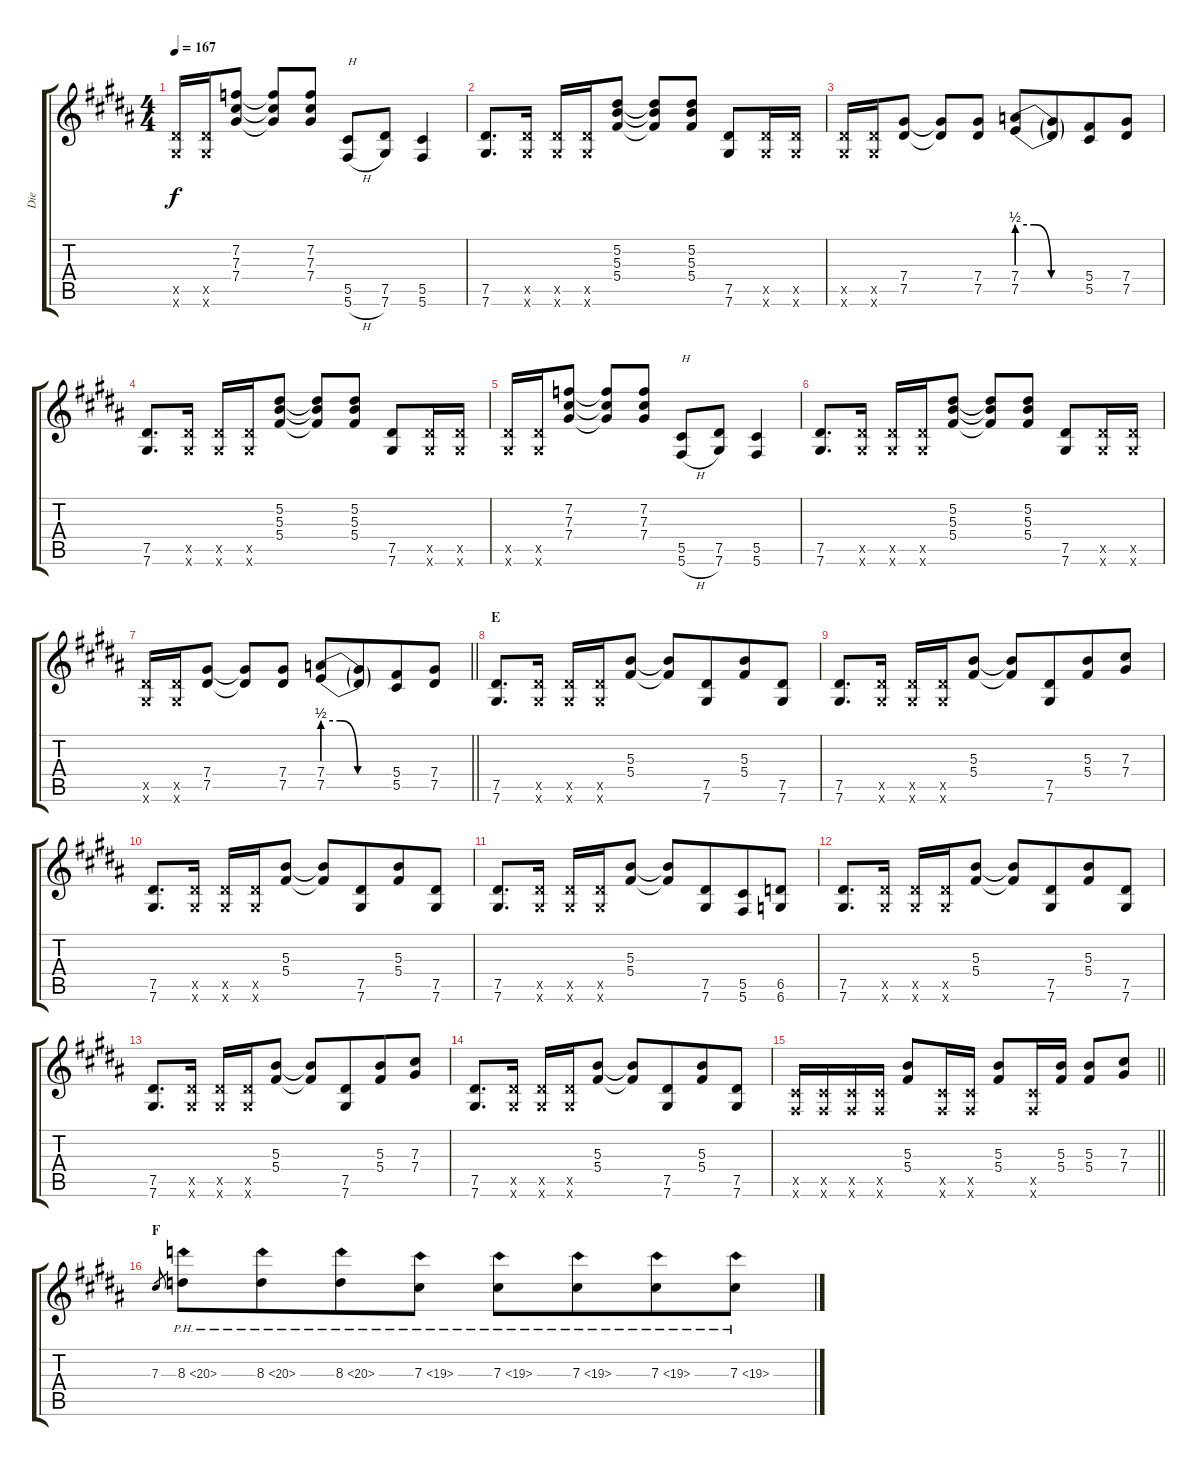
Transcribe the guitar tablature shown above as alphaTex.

\track ("Die" "Die") {instrument distortionguitar}
\staff {score tabs}
\tuning (Eb4 Bb3 Gb3 Db3 Ab2 Db2) {hide}
\ts (4 4)
\tempo 167
\clef g2
\ks g#minor
(7.5{x} 7.6{x}).16{dy f} (7.5{x} 7.6{x}).16 (7.2 7.3 7.4).8 (7.2{t} 7.3{t} 7.4{t}).8{beam Up} (7.2 7.3 7.4).8{beam Up} (5.5 5.6{h}).8{txt "H"} (7.5 7.6).8 (5.5 5.6).4 |
(7.5 7.6).8{d} (7.5{x} 7.6{x}).16 (7.5{x} 7.6{x}).16 (7.5{x} 7.6{x}).16 (5.2 5.3 5.4).8 (5.2{t} 5.3{t} 5.4{t}).8{beam Up} (5.2 5.3 5.4).8{beam Up} (7.5 7.6).8 (7.5{x} 7.6{x}).16 (7.5{x} 7.6{x}).16 |
(7.5{x} 7.6{x}).16 (7.5{x} 7.6{x}).16 (7.4 7.5).8 (7.4{t} 7.5{t}).8{beam Up} (7.4 7.5).8{beam Up} (7.4{be (custom 0 2 15 2 30 0 60 0)} 7.5{be (custom 0 2 15 2 30 0 60 0)}).8 (7.4{t} 7.5{t}).8{beam merge} (5.4 5.5).8 (7.4 7.5).8 |
(7.5 7.6).8{d} (7.5{x} 7.6{x}).16 (7.5{x} 7.6{x}).16 (7.5{x} 7.6{x}).16 (5.2 5.3 5.4).8 (5.2{t} 5.3{t} 5.4{t}).8{beam Up} (5.2 5.3 5.4).8{beam Up} (7.5 7.6).8 (7.5{x} 7.6{x}).16 (7.5{x} 7.6{x}).16 |
(7.5{x} 7.6{x}).16 (7.5{x} 7.6{x}).16 (7.2 7.3 7.4).8 (7.2{t} 7.3{t} 7.4{t}).8{beam Up} (7.2 7.3 7.4).8{beam Up} (5.5 5.6{h}).8{txt "H"} (7.5 7.6).8 (5.5 5.6).4 |
(7.5 7.6).8{d} (7.5{x} 7.6{x}).16 (7.5{x} 7.6{x}).16 (7.5{x} 7.6{x}).16 (5.2 5.3 5.4).8 (5.2{t} 5.3{t} 5.4{t}).8{beam Up} (5.2 5.3 5.4).8{beam Up} (7.5 7.6).8 (7.5{x} 7.6{x}).16 (7.5{x} 7.6{x}).16 |
\barLineRight lightlight
(7.5{x} 7.6{x}).16 (7.5{x} 7.6{x}).16 (7.4 7.5).8 (7.4{t} 7.5{t}).8{beam Up} (7.4 7.5).8{beam Up} (7.4{be (custom 0 2 15 2 30 0 60 0)} 7.5{be (custom 0 2 15 2 30 0 60 0)}).8 (7.4{t} 7.5{t}).8{beam merge} (5.4 5.5).8 (7.4 7.5).8 |
\section ("" "E")
(7.5 7.6).8{d} (7.5{x} 7.6{x}).16 (7.5{x} 7.6{x}).16 (7.5{x} 7.6{x}).16 (5.3 5.4).8 (5.3{t} 5.4{t}).8 (7.5 7.6).8{beam merge} (5.3 5.4).8 (7.5 7.6).8 |
(7.5 7.6).8{d} (7.5{x} 7.6{x}).16 (7.5{x} 7.6{x}).16 (7.5{x} 7.6{x}).16 (5.3 5.4).8 (5.3{t} 5.4{t}).8 (7.5 7.6).8{beam merge} (5.3 5.4).8 (7.3 7.4).8 |
(7.5 7.6).8{d} (7.5{x} 7.6{x}).16 (7.5{x} 7.6{x}).16 (7.5{x} 7.6{x}).16 (5.3 5.4).8 (5.3{t} 5.4{t}).8 (7.5 7.6).8{beam merge} (5.3 5.4).8 (7.5 7.6).8 |
(7.5 7.6).8{d} (7.5{x} 7.6{x}).16 (7.5{x} 7.6{x}).16 (7.5{x} 7.6{x}).16 (5.3 5.4).8 (5.3{t} 5.4{t}).8 (7.5 7.6).8{beam merge} (5.5 5.6).8 (6.5 6.6).8 |
(7.5 7.6).8{d} (7.5{x} 7.6{x}).16 (7.5{x} 7.6{x}).16 (7.5{x} 7.6{x}).16 (5.3 5.4).8 (5.3{t} 5.4{t}).8 (7.5 7.6).8{beam merge} (5.3 5.4).8 (7.5 7.6).8 |
(7.5 7.6).8{d} (7.5{x} 7.6{x}).16 (7.5{x} 7.6{x}).16 (7.5{x} 7.6{x}).16 (5.3 5.4).8 (5.3{t} 5.4{t}).8 (7.5 7.6).8{beam merge} (5.3 5.4).8 (7.3 7.4).8 |
(7.5 7.6).8{d} (7.5{x} 7.6{x}).16 (7.5{x} 7.6{x}).16 (7.5{x} 7.6{x}).16 (5.3 5.4).8 (5.3{t} 5.4{t}).8 (7.5 7.6).8{beam merge} (5.3 5.4).8 (7.5 7.6).8 |
\barLineRight lightlight
(5.5{x} 5.6{x}).16 (5.5{x} 5.6{x}).16 (5.5{x} 5.6{x}).16 (5.5{x} 5.6{x}).16 (5.3 5.4).8 (5.5{x} 5.6{x}).16 (5.5{x} 5.6{x}).16 (5.3 5.4).8 (5.5{x} 5.6{x}).16 (5.3 5.4).16 (5.3 5.4).8 (7.3 7.4).8 |
\section ("" "F")
7.3.8{gr} 8.3{ph 12}.8 8.3{ph 12}.8{beam merge} 8.3{ph 12}.8 7.3{ph 12}.8 7.3{ph 12}.8 7.3{ph 12}.8{beam merge} 7.3{ph 12}.8 7.3{ph 12}.8
